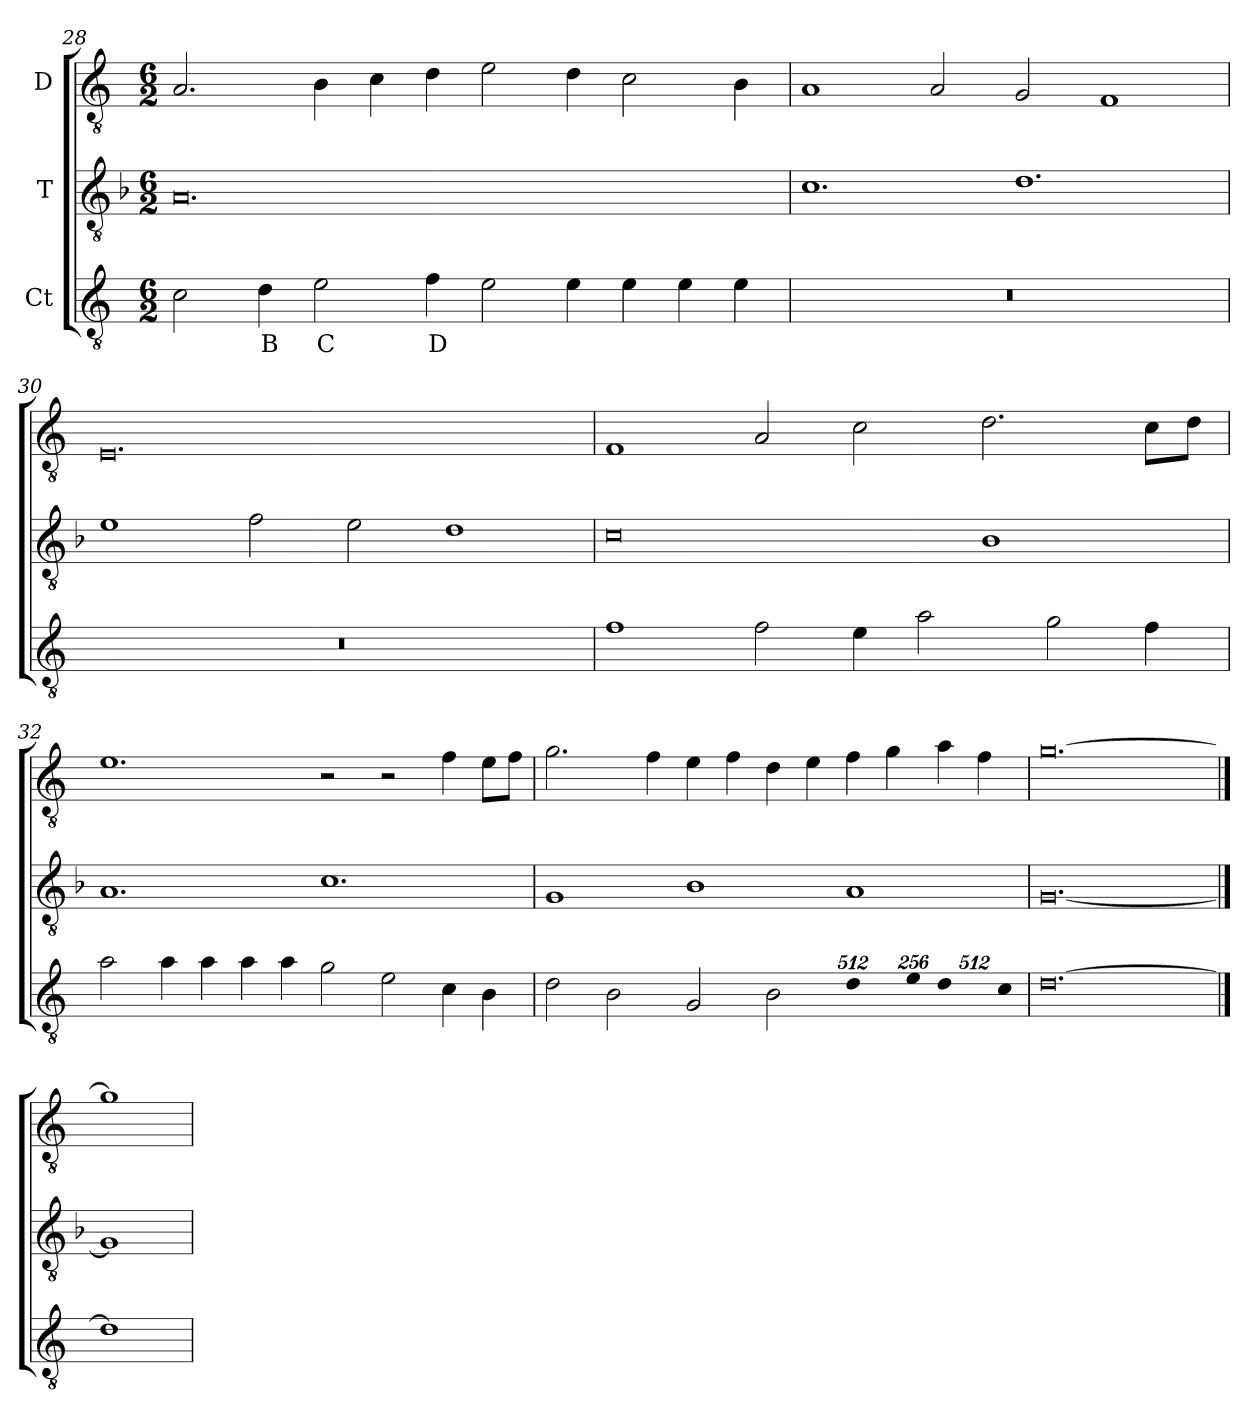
**kern	**text	**kern	**kern
*part3	*part3	*part2	*part1
*staff3	*staff3	*staff2	*staff1
*I"Ct	*	*I"T	*I"D
!!LO:PB:g=z
*clefGv2	*	*clefGv2	*clefGv2
*ITrd7c12	*	*ITrd7c12	*ITrd7c12
*k[]	*	*k[b-]	*k[]
*C:	*	*F:	*C:
*M6/2	*	*M6/2	*M6/2
=28	=28	=28	=28
2Ci\	.	0.AAi/	2.AAi/
!	!LO:LY:b:color=#000000	!	!
4Di\	B	.	.
!	!LO:LY:b:color=#000000	!	!
2Ei\	C	.	4BBi\
.	.	.	4Ci\
!	!LO:LY:b:color=#000000	!	!
4Fi\	D	.	4Di\
2Ei\	.	.	2Ei\
4Ei\	.	.	4Di\
4Ei\	.	.	2Ci\
4Ei\	.	.	.
4Ei\	.	.	4BBi\
=29	=29	=29	=29
0.r	.	1.Ci\	1AAi/
.	.	.	2AAi/
.	.	1.Di\	2GGi/
.	.	.	1FFi/
=30	=30	=30	=30
0.r	.	1Ei\	0.EEi/
.	.	2Fi\	.
.	.	2Ei\	.
.	.	1Di\	.
!!LO:LB:g=z
=31	=31	=31	=31
1Fi\	.	0Ci\	1FFi/
2Fi\	.	.	2AAi/
4Ei\	.	.	2Ci\
2Ai\	.	.	.
.	.	1BB-i/	2.Di\
2Gi\	.	.	.
4Fi\	.	.	8Ci\L
.	.	.	8Di\J
=32	=32	=32	=32
2Ai\	.	1.AAi/	1.Ei\
4Ai\	.	.	.
4Ai\	.	.	.
4Ai\	.	.	.
4Ai\	.	.	.
2Gi\	.	1.Ci\	2r
2Ei\	.	.	2r
4Ci\	.	.	4Fi\
4BBi\	.	.	8Ei\L
.	.	.	8Fi\J
=33	=33	=33	=33
2Di\	.	1GGi/	2.Gi\
2BBi\	.	.	.
.	.	.	4Fi\
2GGi/	.	1BB-i/	4Ei\
.	.	.	4Fi\
2BBi\	.	.	4Di\
.	.	.	4Ei\
*Xbrackettup	*	*	*
!LO:N:vis=2	!	!	!
1024%341Di\	.	1AAi/	4Fi\
.	.	.	4Gi\
!LO:N:vis=4	!	!	!
1024%171Ei\	.	.	.
!LO:N:vis=2	!	!	!
1024%341Di\	.	.	4Ai\
.	.	.	4Fi\
!LO:N:vis=4	!	!	!
1024%171Ci\	.	.	.
=34	=34	=34	=34
[0.Di\	.	[0.GGi/	[0.Gi\
==35	==35	==35	==35
1Di\]	.	1GGi/]	1Gi\]
=	=	=	=
*-	*-	*-	*-
